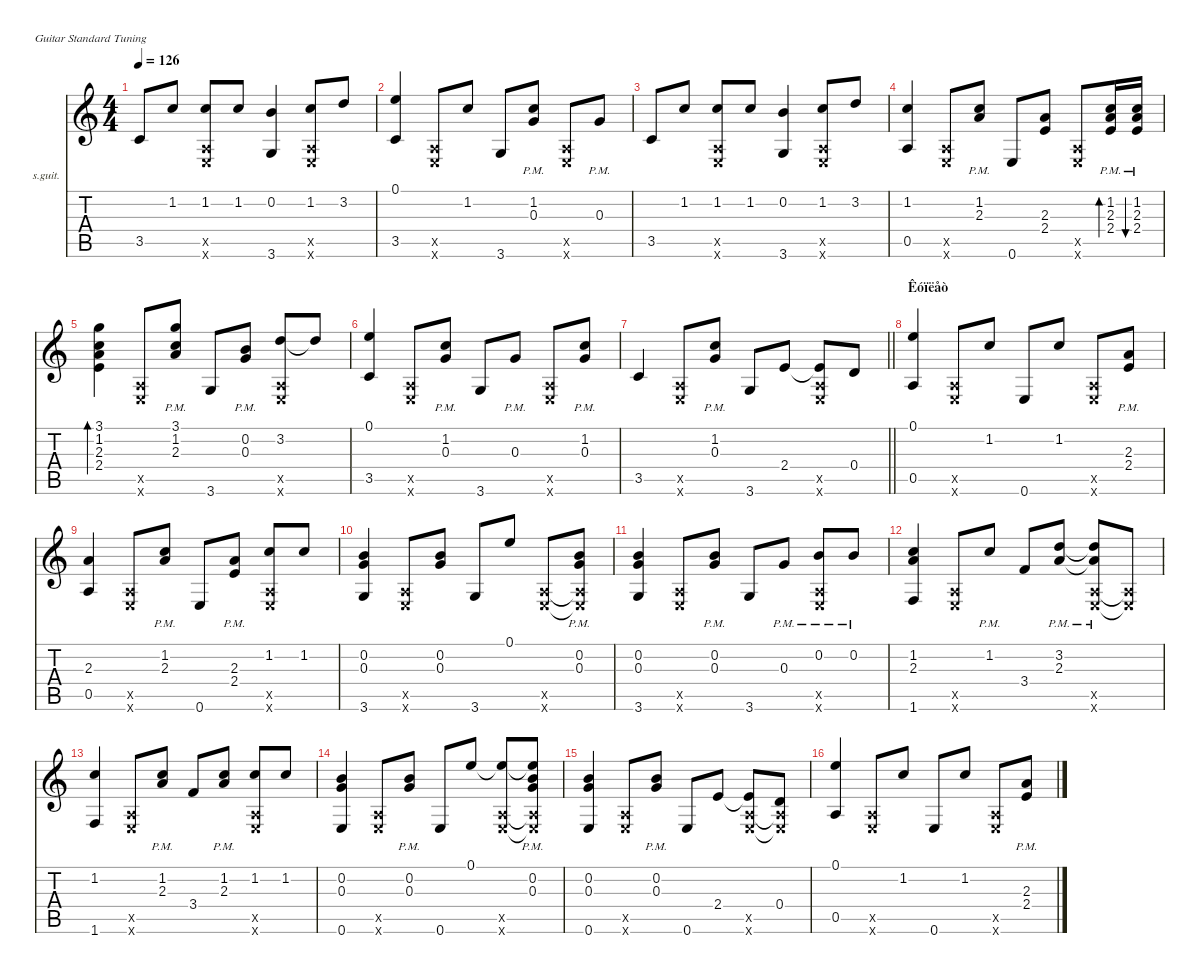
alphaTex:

\defaultSystemsLayout 4
\hideDynamics
\bracketExtendMode nobrackets
\firstSystemTrackNameOrientation horizontal
\otherSystemsTrackNameOrientation horizontal
\track ("Гитара" "s.guit.") {instrument acousticguitarsteel}
\staff {score tabs}
\tuning (E4 B3 G3 D3 A2 E2)
\ts (4 4)
\tempo 126
\clef g2
\ks c
3.5.8{dy mf beam Up} 1.2.8{beam Up} (1.2 0.5{x} 0.6{x}).8{beam Up} 1.2.8{beam Up} (0.2 3.6).4{beam Up} (1.2 0.5{x} 0.6{x}).8{beam Up} 3.2.8{beam Up} |
(0.1 3.5).4{dy f beam Up} (0.5{x} 0.6{x}).8{beam Up} 1.2.8{beam Up} 3.6.8{dy mp beam Up} (1.2{pm} 0.3{pm}).8{dy mf beam Up} (0.5{x} 0.6{x}).8{dy f beam Up} 0.3{pm}.8{dy mf beam Up} |
3.5.8{beam Up} 1.2.8{beam Up} (1.2 0.5{x} 0.6{x}).8{beam Up} 1.2.8{beam Up} (0.2 3.6).4{beam Up} (1.2 0.5{x} 0.6{x}).8{beam Up} 3.2.8{beam Up} |
(1.2 0.5).4{dy f beam Up} (0.5{x} 0.6{x}).8{beam Up} (1.2{pm} 2.3{pm}).8{dy mp beam Up} 0.6.8{dy f beam Up} (2.3 2.4).8{beam Up} (0.5{x} 0.6{x}).8{beam Up} (1.2{pm} 2.3{pm} 2.4).16{bd 30 beam Up} (1.2{pm} 2.3{pm} 2.4{pm}).16{bu 30 beam Up} |
(3.1 1.2 2.3 2.4).4{bd 60 beam Down} (0.5{x} 0.6{x}).8{beam Up} (3.1{pm} 1.2{pm} 2.3{pm}).8{dy mf beam Up} 3.6.8{dy f beam Up} (0.2{pm} 0.3{pm}).8{dy mf beam Up} (3.2 0.5{x} 0.6{x}).8{dy f beam Up} 3.2{t}.8{beam Up} |
(0.1 3.5).4{beam Up} (0.5{x} 0.6{x}).8{beam Up} (1.2{pm} 0.3{pm}).8{dy mf beam Up} 3.6.8{dy f beam Up} 0.3{pm}.8{dy mf beam Up} (0.5{x} 0.6{x}).8{dy f beam Up} (1.2{pm} 0.3{pm}).8{dy mf beam Up} |
\barLineRight lightlight
3.5.4{dy f beam Up} (0.5{x} 0.6{x}).8{beam Up} (1.2{pm} 0.3{pm}).8{dy mf beam Up} 3.6.8{dy f beam Up} 2.4.8{dy mf beam Up} (2.4{t} 0.5{x} 0.6{x}).8{dy f beam Up} 0.4.8{dy mf beam Up} |
\section ("" "Êóïëåò")
(0.1 0.5).4{beam Up} (0.5{x} 0.6{x}).8{dy f beam Up} 1.2.8{beam Up} 0.6.8{beam Up} 1.2.8{beam Up} (0.5{x} 0.6{x}).8{beam Up} (2.3{pm} 2.4).8{dy mp beam Up} |
(2.3 0.5).4{dy f beam Up} (0.5{x} 0.6{x}).8{beam Up} (1.2{pm} 2.3{pm}).8{dy mp beam Up} 0.6.8{dy f beam Up} (2.3{pm} 2.4{pm}).8{dy mp beam Up} (1.2 0.5{x} 0.6{x}).8{dy f beam Up} 1.2.8{beam Up} |
(0.2 0.3 3.6).4{beam Up} (0.5{x} 0.6{x}).8{beam Up} (0.2 0.3).8{beam Up} 3.6.8{beam Up} 0.1.8{beam Up} (0.5{x} 0.6{x}).8{beam Up} (0.2{pm} 0.3{pm} 0.5{x t} 0.6{x t}).8{dy mp beam Up} |
(0.2 0.3 3.6).4{dy f beam Up} (0.5{x} 0.6{x}).8{beam Up} (0.2{pm} 0.3{pm}).8{dy mf beam Up} 3.6.8{dy f beam Up} 0.3{pm}.8{dy mf beam Up} (0.2{pm} 0.5{x} 0.6{x}).8{dy f beam Up} 0.2{pm}.8{beam Up} |
(1.2 2.3 1.6).4{beam Up} (0.5{x} 0.6{x}).8{beam Up} 1.2{pm}.8{beam Up} 3.4.8{beam Up} (3.2{pm} 2.3{pm}).8{beam Up} (3.2{pm t} 2.3{pm t} 0.5{x} 0.6{x}).8{beam Up} (0.5{x t} 0.6{x t}).8{beam Up} |
(1.2 1.6).4{beam Up} (0.5{x} 0.6{x}).8{beam Up} (1.2{pm} 2.3{pm}).8{dy mp beam Up} 3.4.8{dy f beam Up} (1.2{pm} 2.3{pm}).8{dy mp beam Up} (1.2 0.5{x} 0.6{x}).8{dy f beam Up} 1.2.8{beam Up} |
(0.2 0.3 0.6).4{beam Up} (0.5{x} 0.6{x}).8{beam Up} (0.2 0.3{pm}).8{beam Up} 0.6.8{beam Up} 0.1.8{beam Up} (0.1{t} 0.5{x} 0.6{x}).8{beam Up} (0.1{t} 0.2{pm} 0.3{pm} 0.5{x t} 0.6{x t}).8{beam Up} |
(0.2 0.3 0.6).4{beam Up} (0.5{x} 0.6{x}).8{beam Up} (0.2{pm} 0.3{pm}).8{beam Up} 0.6.8{beam Up} 2.4.8{beam Up} (2.4{t} 0.5{x} 0.6{x}).8{beam Up} (0.4 0.5{x t} 0.6{x t}).8{beam Up} |
(0.1 0.5).4{dy mf beam Up} (0.5{x} 0.6{x}).8{dy f beam Up} 1.2.8{beam Up} 0.6.8{beam Up} 1.2.8{beam Up} (0.5{x} 0.6{x}).8{beam Up} (2.3{pm} 2.4).8{dy mp beam Up}
